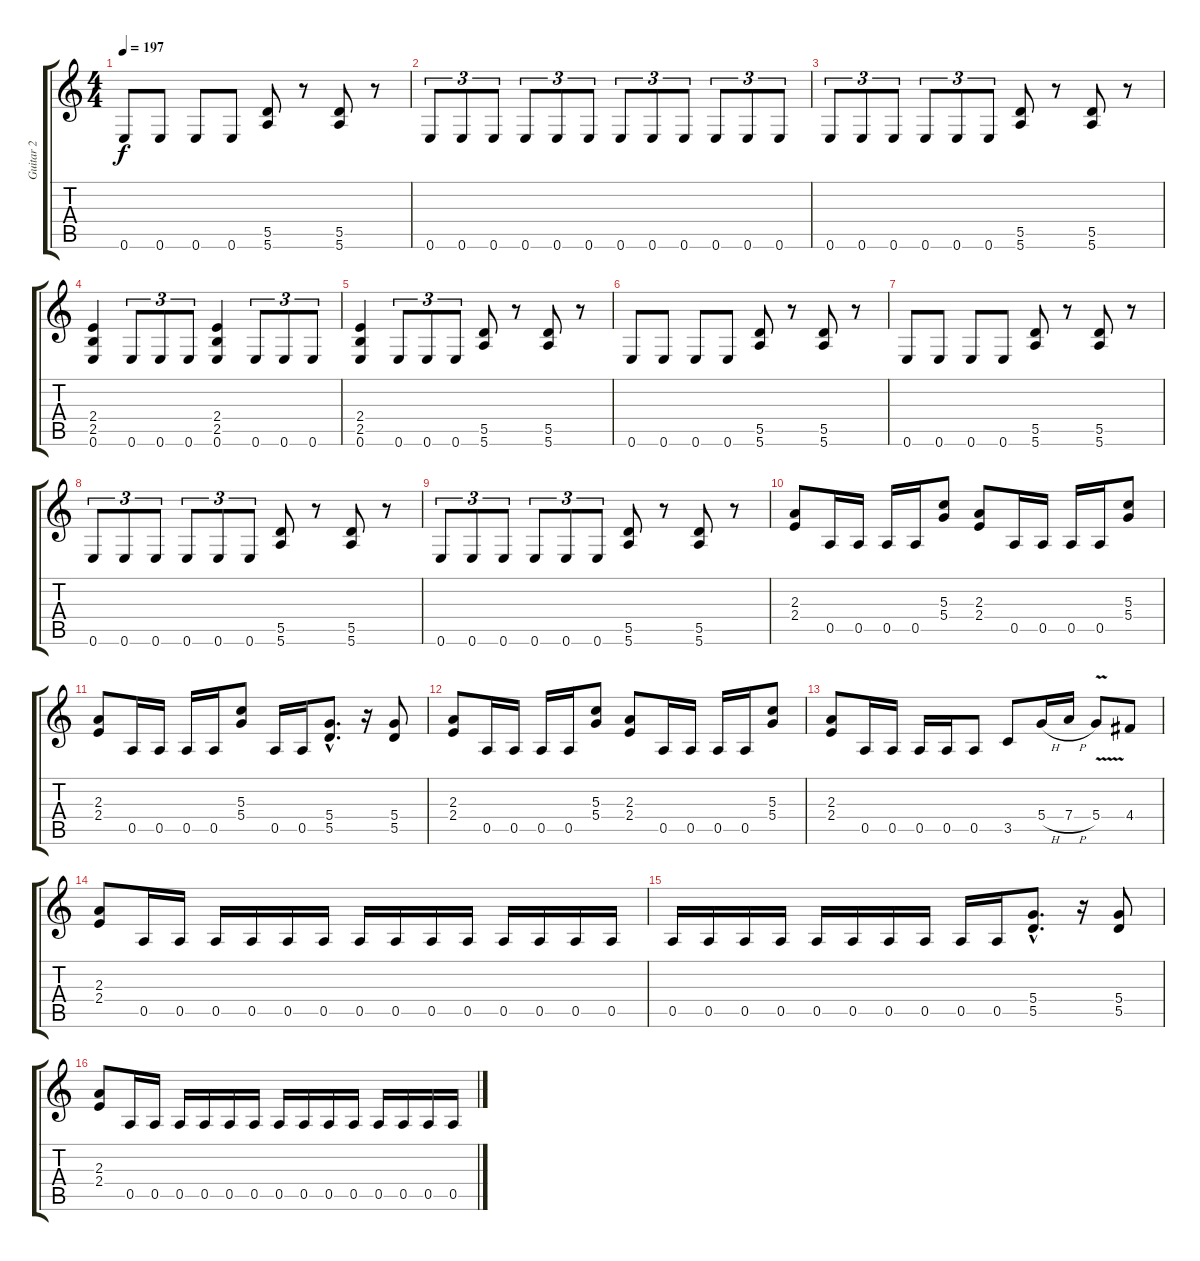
\track ("Guitar 2" "Guitar 2") {instrument distortionguitar}
\staff {score tabs}
\tuning (E4 B3 G3 D3 A2 E2) {hide}
\ts (4 4)
\tempo 197
\clef g2
\ks c
0.6.8{dy f} 0.6.8 0.6.8 0.6.8 (5.5 5.6).8 r.8 (5.5 5.6).8 r.8 |
0.6.8{tu (3 2)} 0.6.8{tu (3 2)} 0.6.8{tu (3 2)} 0.6.8{tu (3 2)} 0.6.8{tu (3 2)} 0.6.8{tu (3 2)} 0.6.8{tu (3 2)} 0.6.8{tu (3 2)} 0.6.8{tu (3 2)} 0.6.8{tu (3 2)} 0.6.8{tu (3 2)} 0.6.8{tu (3 2)} |
0.6.8{tu (3 2)} 0.6.8{tu (3 2)} 0.6.8{tu (3 2)} 0.6.8{tu (3 2)} 0.6.8{tu (3 2)} 0.6.8{tu (3 2)} (5.5 5.6).8 r.8 (5.5 5.6).8 r.8 |
(2.4 2.5 0.6).4 0.6.8{tu (3 2)} 0.6.8{tu (3 2)} 0.6.8{tu (3 2)} (2.4 2.5 0.6).4 0.6.8{tu (3 2)} 0.6.8{tu (3 2)} 0.6.8{tu (3 2)} |
(2.4 2.5 0.6).4 0.6.8{tu (3 2)} 0.6.8{tu (3 2)} 0.6.8{tu (3 2)} (5.5 5.6).8 r.8 (5.5 5.6).8 r.8 |
0.6.8 0.6.8 0.6.8 0.6.8 (5.5 5.6).8 r.8 (5.5 5.6).8 r.8 |
0.6.8 0.6.8 0.6.8 0.6.8 (5.5 5.6).8 r.8 (5.5 5.6).8 r.8 |
0.6.8{tu (3 2)} 0.6.8{tu (3 2)} 0.6.8{tu (3 2)} 0.6.8{tu (3 2)} 0.6.8{tu (3 2)} 0.6.8{tu (3 2)} (5.5 5.6).8 r.8 (5.5 5.6).8 r.8 |
0.6.8{tu (3 2)} 0.6.8{tu (3 2)} 0.6.8{tu (3 2)} 0.6.8{tu (3 2)} 0.6.8{tu (3 2)} 0.6.8{tu (3 2)} (5.5 5.6).8 r.8 (5.5 5.6).8 r.8 |
(2.3 2.4).8 0.5.16 0.5.16 0.5.16 0.5.16 (5.3 5.4).8 (2.3 2.4).8 0.5.16 0.5.16 0.5.16 0.5.16 (5.3 5.4).8 |
(2.3 2.4).8 0.5.16 0.5.16 0.5.16 0.5.16 (5.3 5.4).8 0.5.16 0.5.16 (5.4{hac} 5.5{hac}).8{d} r.16 (5.4 5.5).8 |
(2.3 2.4).8 0.5.16 0.5.16 0.5.16 0.5.16 (5.3 5.4).8 (2.3 2.4).8 0.5.16 0.5.16 0.5.16 0.5.16 (5.3 5.4).8 |
(2.3 2.4).8 0.5.16 0.5.16 0.5.16 0.5.16 0.5.8 3.5.8 5.4{h}.16 7.4{h}.16 5.4{v}.8 4.4.8 |
(2.3 2.4).8 0.5.16 0.5.16 0.5.16 0.5.16 0.5.16 0.5.16 0.5.16 0.5.16 0.5.16 0.5.16 0.5.16 0.5.16 0.5.16 0.5.16 |
0.5.16 0.5.16 0.5.16 0.5.16 0.5.16 0.5.16 0.5.16 0.5.16 0.5.16 0.5.16 (5.4{hac} 5.5{hac}).8{d} r.16 (5.4 5.5).8 |
(2.3 2.4).8 0.5.16 0.5.16 0.5.16 0.5.16 0.5.16 0.5.16 0.5.16 0.5.16 0.5.16 0.5.16 0.5.16 0.5.16 0.5.16 0.5.16
